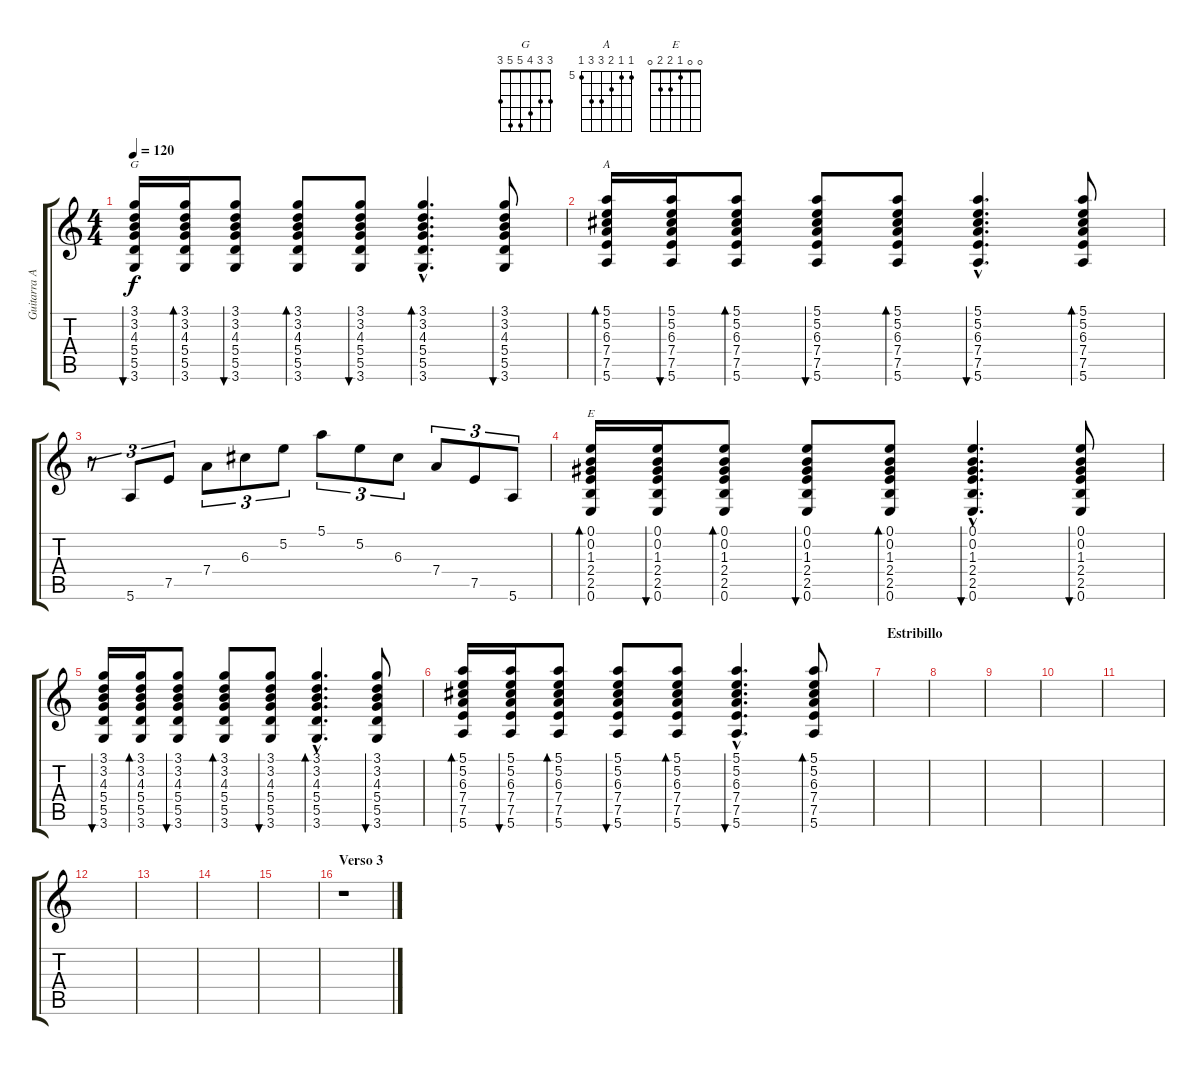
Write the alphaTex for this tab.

\track ("Guitarra Acustica" "Guitarra A") {instrument acousticguitarnylon}
\staff {score tabs}
\tuning (E4 B3 G3 D3 A2 E2) {hide}
\chord ("G" 3 3 4 5 5 3)
\chord ("A" 5 5 6 7 7 5) {firstfret 5}
\chord ("E" 0 0 1 2 2 0)
\ts (4 4)
\tempo 120
\clef g2
\ks c
(3.1 3.2 4.3 5.4 5.5 3.6).16{bu 30 ch "G" dy f} (3.1 3.2 4.3 5.4 5.5 3.6).16{bd 30} (3.1 3.2 4.3 5.4 5.5 3.6).8{bu 30} (3.1 3.2 4.3 5.4 5.5 3.6).8{bd 30} (3.1 3.2 4.3 5.4 5.5 3.6).8{bu 30} (3.1{hac} 3.2{hac} 4.3{hac} 5.4{hac} 5.5{hac} 3.6{hac}).4{d bd 30} (3.1 3.2 4.3 5.4 5.5 3.6).8{bu 30} |
(5.1 5.2 6.3 7.4 7.5 5.6).16{bd 30 ch "A"} (5.1 5.2 6.3 7.4 7.5 5.6).16{bu 30} (5.1 5.2 6.3 7.4 7.5 5.6).8{bd 30} (5.1 5.2 6.3 7.4 7.5 5.6).8{bu 30} (5.1 5.2 6.3 7.4 7.5 5.6).8{bd 30} (5.1{hac} 5.2{hac} 6.3{hac} 7.4{hac} 7.5{hac} 5.6{hac}).4{d bu 30} (5.1 5.2 6.3 7.4 7.5 5.6).8{bd 30} |
r.8{tu (3 2)} 5.6.8{tu (3 2)} 7.5.8{tu (3 2)} 7.4.8{tu (3 2)} 6.3.8{tu (3 2)} 5.2.8{tu (3 2)} 5.1.8{tu (3 2)} 5.2.8{tu (3 2)} 6.3.8{tu (3 2)} 7.4.8{tu (3 2)} 7.5.8{tu (3 2)} 5.6.8{tu (3 2)} |
(0.1 0.2 1.3 2.4 2.5 0.6).16{bd 30 ch "E"} (0.1 0.2 1.3 2.4 2.5 0.6).16{bu 30} (0.1 0.2 1.3 2.4 2.5 0.6).8{bd 30} (0.1 0.2 1.3 2.4 2.5 0.6).8{bu 30} (0.1 0.2 1.3 2.4 2.5 0.6).8{bd 30} (0.1{hac} 0.2{hac} 1.3{hac} 2.4{hac} 2.5{hac} 0.6{hac}).4{d bu 30} (0.1 0.2 1.3 2.4 2.5 0.6).8{bu 30} |
(3.1 3.2 4.3 5.4 5.5 3.6).16{bu 30} (3.1 3.2 4.3 5.4 5.5 3.6).16{bd 30} (3.1 3.2 4.3 5.4 5.5 3.6).8{bu 30} (3.1 3.2 4.3 5.4 5.5 3.6).8{bd 30} (3.1 3.2 4.3 5.4 5.5 3.6).8{bu 30} (3.1{hac} 3.2{hac} 4.3{hac} 5.4{hac} 5.5{hac} 3.6{hac}).4{d bd 30} (3.1 3.2 4.3 5.4 5.5 3.6).8{bu 30} |
(5.1 5.2 6.3 7.4 7.5 5.6).16{bd 30} (5.1 5.2 6.3 7.4 7.5 5.6).16{bu 30} (5.1 5.2 6.3 7.4 7.5 5.6).8{bd 30} (5.1 5.2 6.3 7.4 7.5 5.6).8{bu 30} (5.1 5.2 6.3 7.4 7.5 5.6).8{bd 30} (5.1{hac} 5.2{hac} 6.3{hac} 7.4{hac} 7.5{hac} 5.6{hac}).4{d bu 30} (5.1 5.2 6.3 7.4 7.5 5.6).8{bd 30} |
\section ("" "Estribillo")
|
|
|
|
|
|
|
|
|
\section ("" "Verso 3")
r.1
